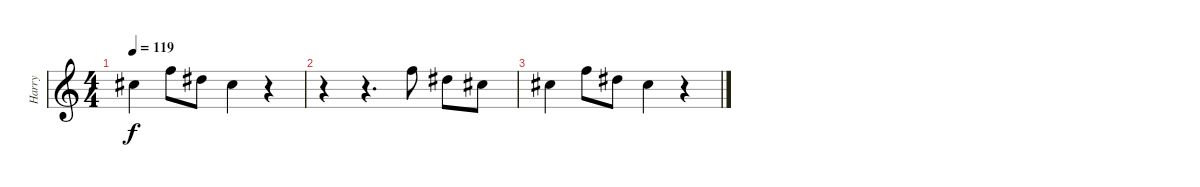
\track ("Harry" "Harry") {instrument acousticguitarsteel}
\staff {score}
\tuning (E4 B3 G3 D3 A2 E2 B1) {hide}
\ts (4 4)
\tempo 119
\clef g2
\ks c
2.2.4{dy f} 1.1.8 4.2.8 2.2.4 r.4 |
r.4 r.4{d} 1.1.8 4.2.8 2.2.8 |
2.2.4 1.1.8 4.2.8 2.2.4 r.4
